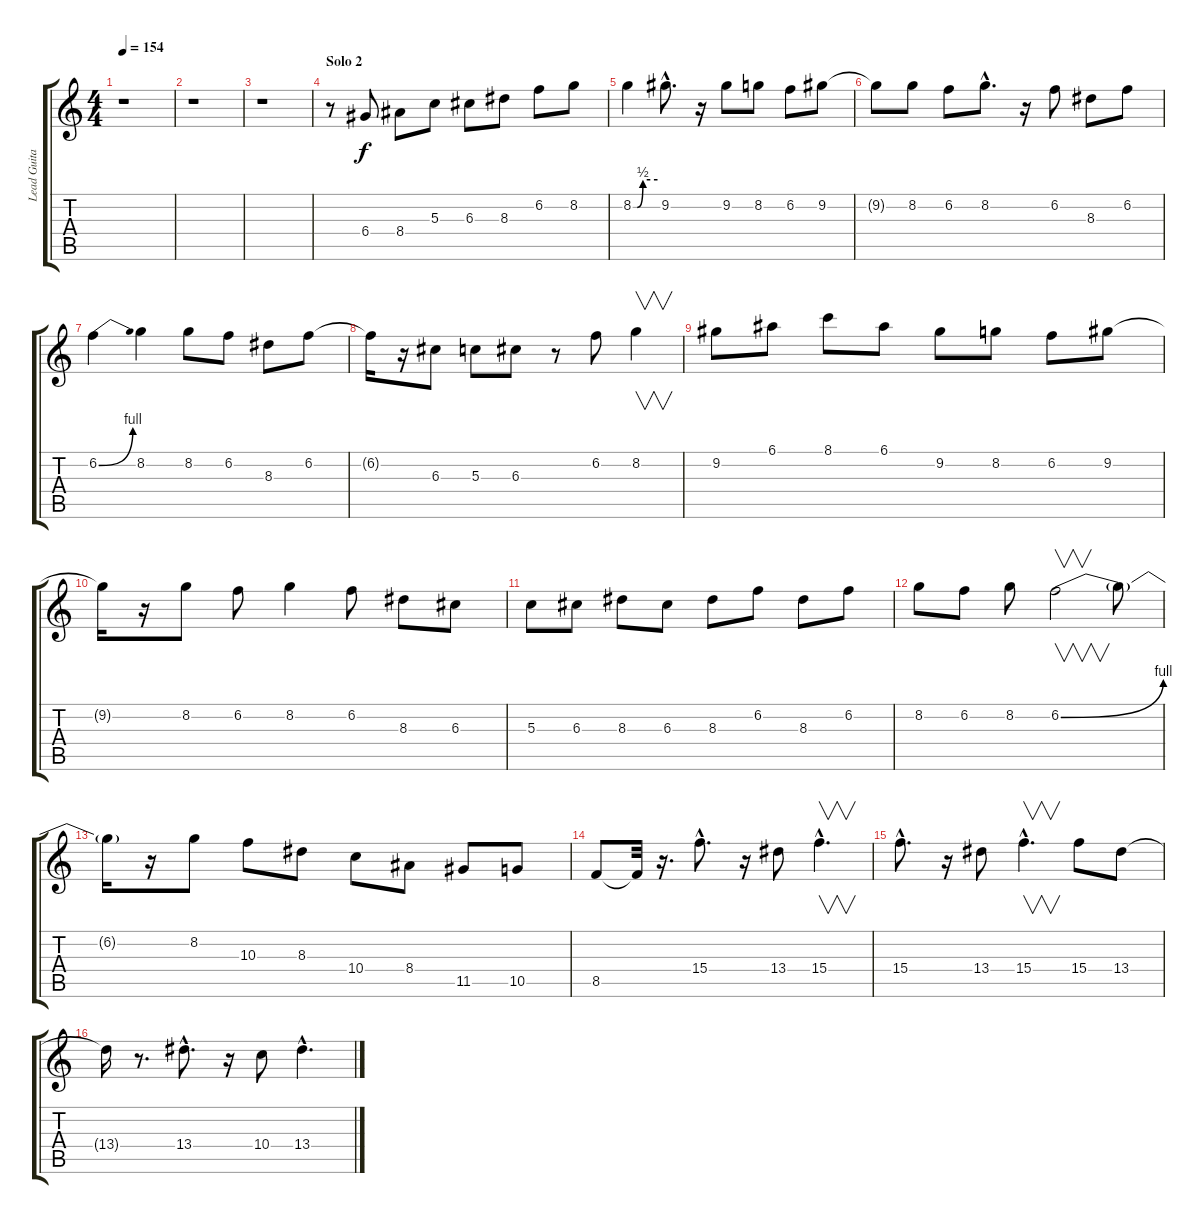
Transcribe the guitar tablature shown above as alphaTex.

\track ("Lead Guitar Harmony" "Lead Guita") {instrument distortionguitar}
\staff {score tabs}
\tuning (E4 B3 G3 D3 A2 E2) {hide}
\ts (4 4)
\tempo 154
\clef g2
\ks c
r.1{dy f} |
r.1 |
r.1 |
\section ("" "Solo 2")
r.8 6.4.8 8.4.8 5.3.8 6.3.8 8.3.8 6.2.8 8.2.8 |
8.2{be (custom 0 0 10 0 24 2 60 2)}.4 9.2{hac}.8{d} r.16 9.2.8 8.2.8 6.2.8 9.2.8 |
9.2{t}.8 8.2.8 6.2.8 8.2{hac}.8{d} r.16 6.2.8 8.3.8 6.2.8 |
6.2{be (bend 0 0 60 4)}.4 8.2.4 8.2.8 6.2.8 8.3.8 6.2.8 |
6.2{t}.16 r.16 6.3.8 5.3.8 6.3.8 r.8 6.2.8 8.2.4{v} |
9.2.8 6.1.8 8.1.8 6.1.8 9.2.8 8.2.8 6.2.8 9.2.8 |
9.2{t}.16 r.16 8.2.8 6.2.8 8.2.4 6.2.8 8.3.8 6.3.8 |
5.3.8 6.3.8 8.3.8 6.3.8 8.3.8 6.2.8 8.3.8 6.2.8 |
8.2.8 6.2.8 8.2.8 6.2{be (bend 0 0 60 4)}.2{v} 6.2{t}.8 |
6.2{t}.16 r.16 8.2.8 10.3.8 8.3.8 10.4.8 8.4.8 11.5.8 10.5.8 |
8.5.8 8.5{t}.32 r.16{d} 15.4{hac}.8{d} r.16 13.4.8 15.4{hac}.4{v d} |
15.4{hac}.8{d} r.16 13.4.8 15.4{hac}.4{v d} 15.4.8 13.4.8 |
13.4{t}.16 r.8{d} 13.4{hac}.8{d} r.16 10.4.8 13.4{hac}.4{d}
